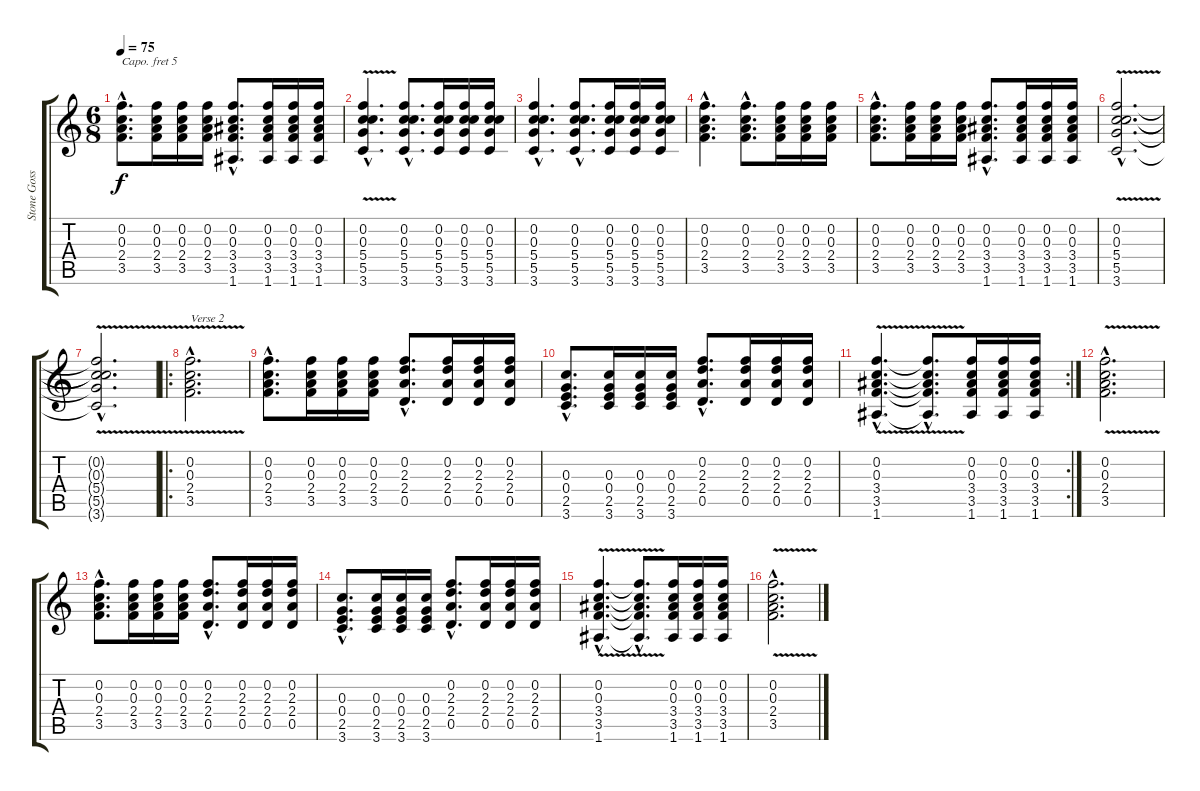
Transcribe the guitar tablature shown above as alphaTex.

\track ("Stone Gossard" "Stone Goss") {instrument electricguitarclean}
\staff {score tabs}
\capo 5
\tuning (E4 C4 G3 D3 A2 E2) {hide}
\ts (6 8)
\tempo 75
\clef g2
\ks c
(0.2{hac} 0.3{hac} 2.4{hac} 3.5{hac}).8{d dy f} (0.2 0.3 2.4 3.5).16 (0.2 0.3 2.4 3.5).16 (0.2 0.3 2.4 3.5).16 (0.2{hac} 0.3{hac} 3.4{hac} 3.5{hac} 1.6{hac}).8{d} (0.2 0.3 3.4 3.5 1.6).16 (0.2 0.3 3.4 3.5 1.6).16 (0.2 0.3 3.4 3.5 1.6).16 |
(0.2{v hac} 0.3{v hac} 5.4{v hac} 5.5{v hac} 3.6{v hac}).4{d} (0.2{hac} 0.3{hac} 5.4{hac} 5.5{hac} 3.6{hac}).8{d} (0.2 0.3 5.4 5.5 3.6).16 (0.2 0.3 5.4 5.5 3.6).16 (0.2 0.3 5.4 5.5 3.6).16 |
(0.2{hac} 0.3{hac} 5.4{hac} 5.5{hac} 3.6{hac}).4{d} (0.2{hac} 0.3{hac} 5.4{hac} 5.5{hac} 3.6{hac}).8{d} (0.2 0.3 5.4 5.5 3.6).16 (0.2 0.3 5.4 5.5 3.6).16 (0.2 0.3 5.4 5.5 3.6).16 |
(0.2{hac} 0.3{hac} 2.4{hac} 3.5{hac}).4{d} (0.2{hac} 0.3{hac} 2.4{hac} 3.5{hac}).8{d} (0.2 0.3 2.4 3.5).16 (0.2 0.3 2.4 3.5).16 (0.2 0.3 2.4 3.5).16 |
(0.2{hac} 0.3{hac} 2.4{hac} 3.5{hac}).8{d} (0.2 0.3 2.4 3.5).16 (0.2 0.3 2.4 3.5).16 (0.2 0.3 2.4 3.5).16 (0.2{hac} 0.3{hac} 3.4{hac} 3.5{hac} 1.6{hac}).8{d} (0.2 0.3 3.4 3.5 1.6).16 (0.2 0.3 3.4 3.5 1.6).16 (0.2 0.3 3.4 3.5 1.6).16 |
(0.2{v hac} 0.3{v hac} 5.4{v hac} 5.5{v hac} 3.6{v hac}).2{d} |
(0.2{v hac t} 0.3{v hac t} 5.4{v hac t} 5.5{v hac t} 3.6{v hac t}).2{d} |
\ro
(0.2{v hac} 0.3{v hac} 2.4{v hac} 3.5{v hac}).2{d txt "Verse 2"} |
(0.2{hac} 0.3{hac} 2.4{hac} 3.5{hac}).8{d} (0.2 0.3 2.4 3.5).16 (0.2 0.3 2.4 3.5).16 (0.2 0.3 2.4 3.5).16 (0.2{hac} 2.3{hac} 2.4{hac} 0.5{hac}).8{d} (0.2 2.3 2.4 0.5).16 (0.2 2.3 2.4 0.5).16 (0.2 2.3 2.4 0.5).16 |
(0.3{hac} 0.4{hac} 2.5{hac} 3.6{hac}).8{d} (0.3 0.4 2.5 3.6).16 (0.3 0.4 2.5 3.6).16 (0.3 0.4 2.5 3.6).16 (0.2{hac} 2.3{hac} 2.4{hac} 0.5{hac}).8{d} (0.2 2.3 2.4 0.5).16 (0.2 2.3 2.4 0.5).16 (0.2 2.3 2.4 0.5).16 |
\rc 2
(0.2{v hac} 0.3{v hac} 3.4{v hac} 3.5{v hac} 1.6{v hac}).4{d} (0.2{hac t} 0.3{hac t} 3.4{hac t} 3.5{hac t} 1.6{hac t}).8{d} (0.2 0.3 3.4 3.5 1.6).16 (0.2 0.3 3.4 3.5 1.6).16 (0.2 0.3 3.4 3.5 1.6).16 |
(0.2{v hac} 0.3{v hac} 2.4{v hac} 3.5{v hac}).2{d} |
(0.2{hac} 0.3{hac} 2.4{hac} 3.5{hac}).8{d} (0.2 0.3 2.4 3.5).16 (0.2 0.3 2.4 3.5).16 (0.2 0.3 2.4 3.5).16 (0.2{hac} 2.3{hac} 2.4{hac} 0.5{hac}).8{d} (0.2 2.3 2.4 0.5).16 (0.2 2.3 2.4 0.5).16 (0.2 2.3 2.4 0.5).16 |
(0.3{hac} 0.4{hac} 2.5{hac} 3.6{hac}).8{d} (0.3 0.4 2.5 3.6).16 (0.3 0.4 2.5 3.6).16 (0.3 0.4 2.5 3.6).16 (0.2{hac} 2.3{hac} 2.4{hac} 0.5{hac}).8{d} (0.2 2.3 2.4 0.5).16 (0.2 2.3 2.4 0.5).16 (0.2 2.3 2.4 0.5).16 |
(0.2{v hac} 0.3{v hac} 3.4{v hac} 3.5{v hac} 1.6{v hac}).4{d} (0.2{hac t} 0.3{hac t} 3.4{hac t} 3.5{hac t} 1.6{hac t}).8{d} (0.2 0.3 3.4 3.5 1.6).16 (0.2 0.3 3.4 3.5 1.6).16 (0.2 0.3 3.4 3.5 1.6).16 |
(0.2{v hac} 0.3{v hac} 2.4{v hac} 3.5{v hac}).2{d}
